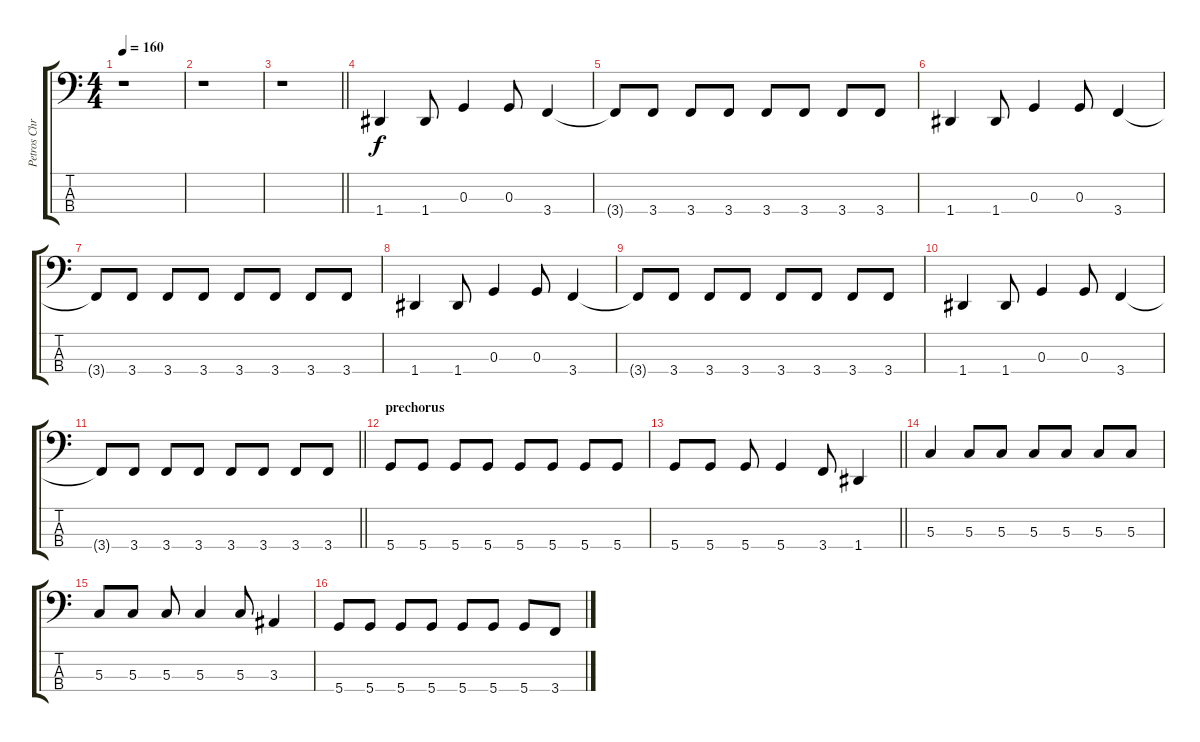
\track ("Petros Christo" "Petros Chr") {instrument electricbasspick}
\staff {score tabs}
\tuning (F2 C2 G1 D1) {hide}
\ts (4 4)
\tempo 160
\clef f4
\ks aminor
r.1{dy f} |
r.1 |
\barLineRight lightlight
r.1 |
\section ("" "")
1.4.4 1.4.8 0.3.4 0.3.8 3.4.4 |
3.4{t}.8 3.4.8 3.4.8 3.4.8 3.4.8 3.4.8 3.4.8 3.4.8 |
1.4.4 1.4.8 0.3.4 0.3.8 3.4.4 |
3.4{t}.8 3.4.8 3.4.8 3.4.8 3.4.8 3.4.8 3.4.8 3.4.8 |
1.4.4 1.4.8 0.3.4 0.3.8 3.4.4 |
3.4{t}.8 3.4.8 3.4.8 3.4.8 3.4.8 3.4.8 3.4.8 3.4.8 |
1.4.4 1.4.8 0.3.4 0.3.8 3.4.4 |
\barLineRight lightlight
3.4{t}.8 3.4.8 3.4.8 3.4.8 3.4.8 3.4.8 3.4.8 3.4.8 |
\section ("" "prechorus")
5.4.8 5.4.8 5.4.8 5.4.8 5.4.8 5.4.8 5.4.8 5.4.8 |
\barLineRight lightlight
5.4.8 5.4.8 5.4.8 5.4.4 3.4.8 1.4.4 |
5.3.4 5.3.8 5.3.8 5.3.8 5.3.8 5.3.8 5.3.8 |
5.3.8 5.3.8 5.3.8 5.3.4 5.3.8 3.3.4 |
5.4.8 5.4.8 5.4.8 5.4.8 5.4.8 5.4.8 5.4.8 3.4.8
